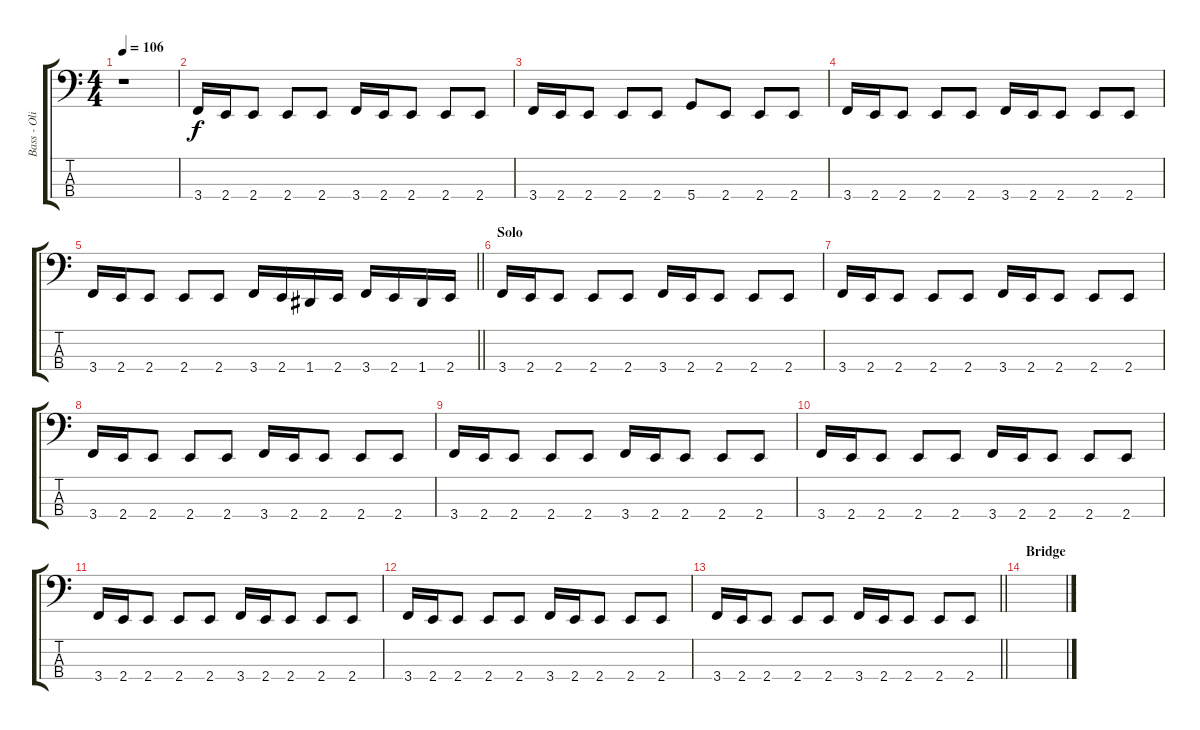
\track ("Bass - Oliver Reidel" "Bass - Oli") {instrument electricbassfinger}
\staff {score tabs}
\tuning (G2 D2 A1 D1) {hide}
\ts (4 4)
\tempo 106
\clef f4
\ks c
r.1{dy f} |
3.4.16 2.4.16 2.4.8 2.4.8 2.4.8 3.4.16 2.4.16 2.4.8 2.4.8 2.4.8 |
3.4.16 2.4.16 2.4.8 2.4.8 2.4.8 5.4.8 2.4.8 2.4.8 2.4.8 |
3.4.16 2.4.16 2.4.8 2.4.8 2.4.8 3.4.16 2.4.16 2.4.8 2.4.8 2.4.8 |
\barLineRight lightlight
3.4.16 2.4.16 2.4.8 2.4.8 2.4.8 3.4.16 2.4.16 1.4.16 2.4.16 3.4.16 2.4.16 1.4.16 2.4.16 |
\section ("" "Solo")
3.4.16 2.4.16 2.4.8 2.4.8 2.4.8 3.4.16 2.4.16 2.4.8 2.4.8 2.4.8 |
3.4.16 2.4.16 2.4.8 2.4.8 2.4.8 3.4.16 2.4.16 2.4.8 2.4.8 2.4.8 |
3.4.16 2.4.16 2.4.8 2.4.8 2.4.8 3.4.16 2.4.16 2.4.8 2.4.8 2.4.8 |
3.4.16 2.4.16 2.4.8 2.4.8 2.4.8 3.4.16 2.4.16 2.4.8 2.4.8 2.4.8 |
3.4.16 2.4.16 2.4.8 2.4.8 2.4.8 3.4.16 2.4.16 2.4.8 2.4.8 2.4.8 |
3.4.16 2.4.16 2.4.8 2.4.8 2.4.8 3.4.16 2.4.16 2.4.8 2.4.8 2.4.8 |
3.4.16 2.4.16 2.4.8 2.4.8 2.4.8 3.4.16 2.4.16 2.4.8 2.4.8 2.4.8 |
\barLineRight lightlight
3.4.16 2.4.16 2.4.8 2.4.8 2.4.8 3.4.16 2.4.16 2.4.8 2.4.8 2.4.8 |
\section ("" "Bridge")
